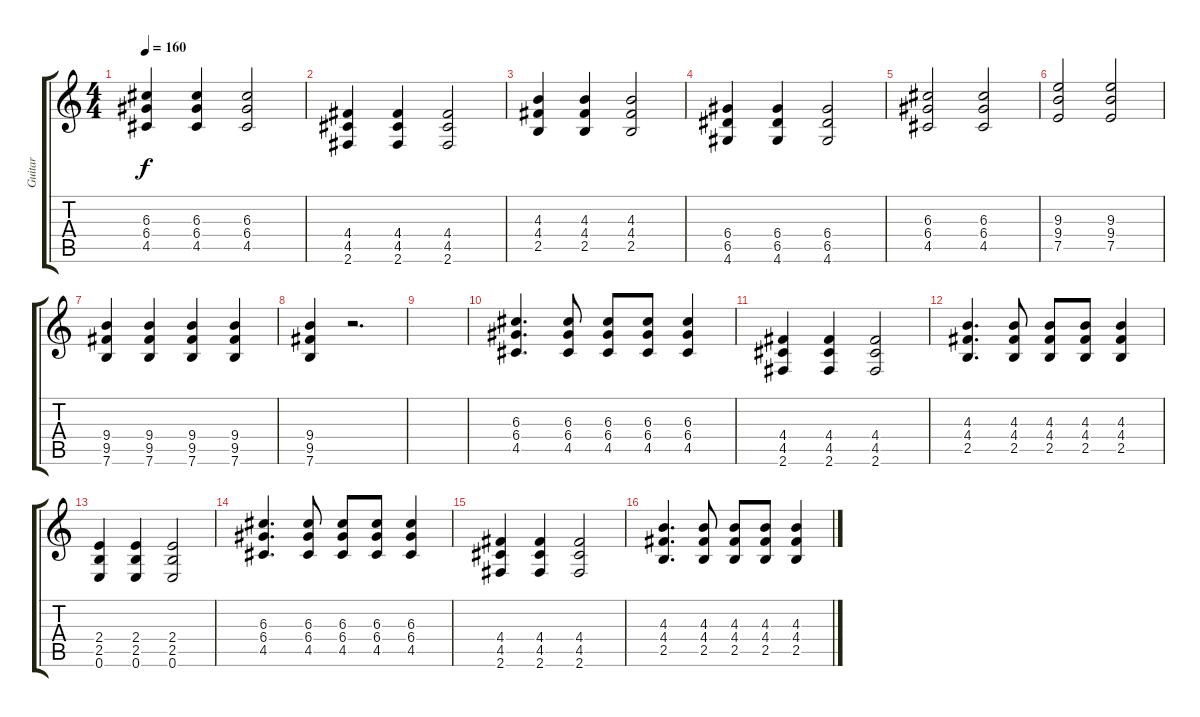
\track ("Guitar" "Guitar") {instrument distortionguitar}
\staff {score tabs}
\tuning (E4 B3 G3 D3 A2 E2) {hide}
\ts (4 4)
\tempo 160
\clef g2
\ks c
(6.3 6.4 4.5).4{dy f} (6.3 6.4 4.5).4 (6.3 6.4 4.5).2 |
(4.4 4.5 2.6).4 (4.4 4.5 2.6).4 (4.4 4.5 2.6).2 |
(4.3 4.4 2.5).4 (4.3 4.4 2.5).4 (4.3 4.4 2.5).2 |
(6.4 6.5 4.6).4 (6.4 6.5 4.6).4 (6.4 6.5 4.6).2 |
(6.3 6.4 4.5).2{volume 12} (6.3 6.4 4.5).2 |
(9.3 9.4 7.5).2 (9.3 9.4 7.5).2 |
(9.4 9.5 7.6).4 (9.4 9.5 7.6).4 (9.4 9.5 7.6).4 (9.4 9.5 7.6).4 |
(9.4 9.5 7.6).4 r.2{d} |
|
(6.3 6.4 4.5).4{d volume 9} (6.3 6.4 4.5).8 (6.3 6.4 4.5).8 (6.3 6.4 4.5).8 (6.3 6.4 4.5).4 |
(4.4 4.5 2.6).4 (4.4 4.5 2.6).4 (4.4 4.5 2.6).2 |
(4.3 4.4 2.5).4{d} (4.3 4.4 2.5).8 (4.3 4.4 2.5).8 (4.3 4.4 2.5).8 (4.3 4.4 2.5).4 |
(2.4 2.5 0.6).4 (2.4 2.5 0.6).4 (2.4 2.5 0.6).2 |
(6.3 6.4 4.5).4{d} (6.3 6.4 4.5).8 (6.3 6.4 4.5).8 (6.3 6.4 4.5).8 (6.3 6.4 4.5).4 |
(4.4 4.5 2.6).4 (4.4 4.5 2.6).4 (4.4 4.5 2.6).2 |
(4.3 4.4 2.5).4{d} (4.3 4.4 2.5).8 (4.3 4.4 2.5).8 (4.3 4.4 2.5).8 (4.3 4.4 2.5).4
